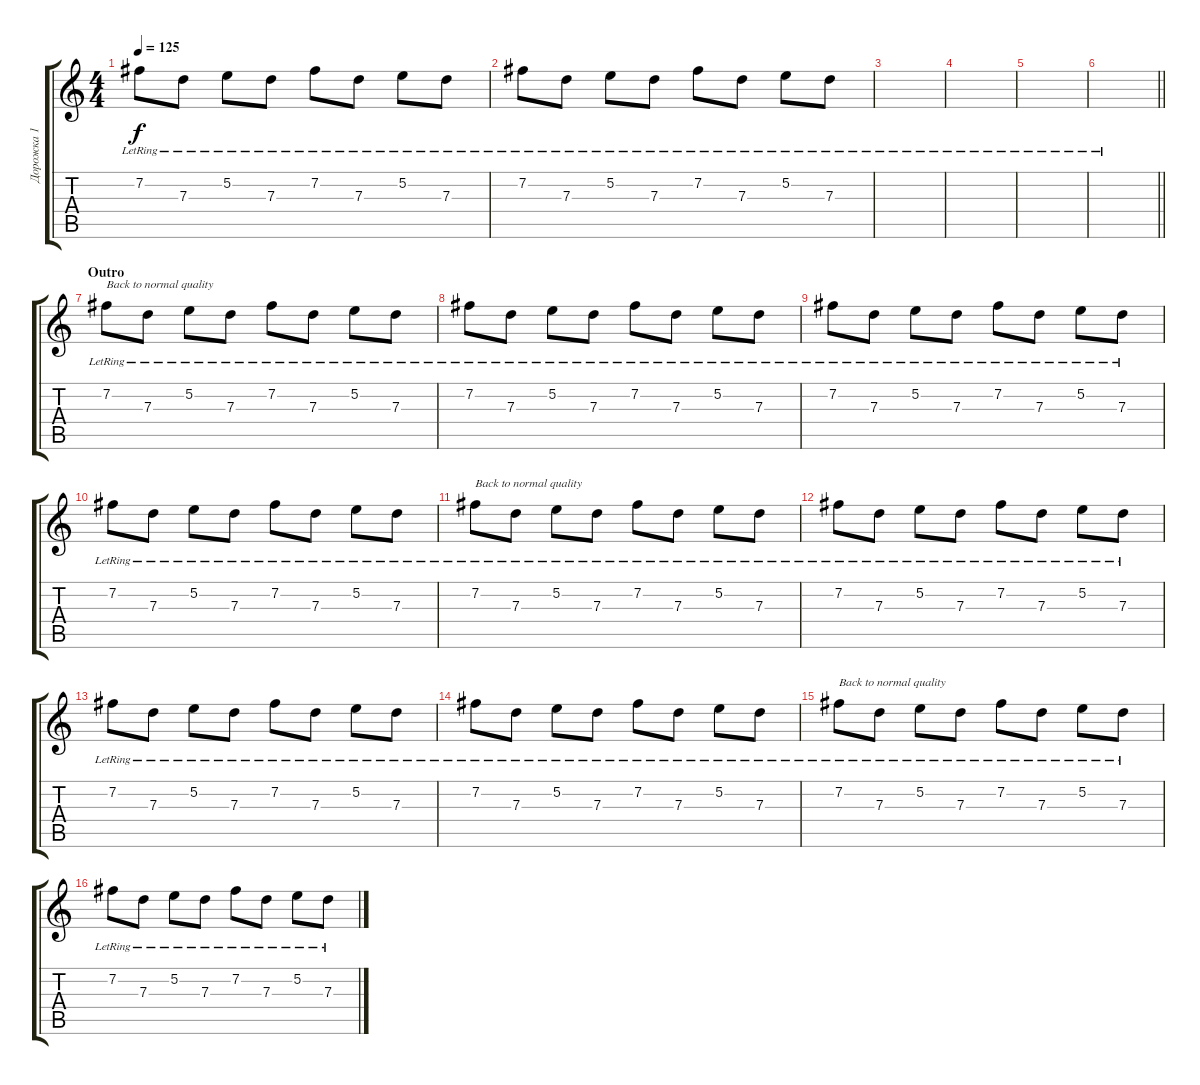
\track ("Дорожка 1" "Дорожка 1") {instrument acousticguitarsteel}
\staff {score tabs}
\tuning (E4 B3 G3 D3 A2 E2) {hide}
\ts (4 4)
\tempo 125
\clef g2
\ks c
7.2{lr}.8{dy f} 7.3{lr}.8 5.2{lr}.8 7.3{lr}.8 7.2{lr}.8 7.3{lr}.8 5.2{lr}.8 7.3{lr}.8 |
7.2{lr}.8 7.3{lr}.8 5.2{lr}.8 7.3{lr}.8 7.2{lr}.8 7.3{lr}.8 5.2{lr}.8 7.3{lr}.8 |
|
|
|
\barLineRight lightlight
|
\section ("" "Outro")
7.2{lr}.8{txt "Back to normal quality"} 7.3{lr}.8 5.2{lr}.8 7.3{lr}.8 7.2{lr}.8 7.3{lr}.8 5.2{lr}.8 7.3{lr}.8 |
7.2{lr}.8 7.3{lr}.8 5.2{lr}.8 7.3{lr}.8 7.2{lr}.8 7.3{lr}.8 5.2{lr}.8 7.3{lr}.8 |
7.2{lr}.8 7.3{lr}.8 5.2{lr}.8 7.3{lr}.8 7.2{lr}.8 7.3{lr}.8 5.2{lr}.8 7.3{lr}.8 |
7.2{lr}.8 7.3{lr}.8 5.2{lr}.8 7.3{lr}.8 7.2{lr}.8 7.3{lr}.8 5.2{lr}.8 7.3{lr}.8 |
7.2{lr}.8{txt "Back to normal quality"} 7.3{lr}.8 5.2{lr}.8 7.3{lr}.8 7.2{lr}.8 7.3{lr}.8 5.2{lr}.8 7.3{lr}.8 |
7.2{lr}.8 7.3{lr}.8 5.2{lr}.8 7.3{lr}.8 7.2{lr}.8 7.3{lr}.8 5.2{lr}.8 7.3{lr}.8 |
7.2{lr}.8 7.3{lr}.8 5.2{lr}.8 7.3{lr}.8 7.2{lr}.8 7.3{lr}.8 5.2{lr}.8 7.3{lr}.8 |
7.2{lr}.8 7.3{lr}.8 5.2{lr}.8 7.3{lr}.8 7.2{lr}.8 7.3{lr}.8 5.2{lr}.8 7.3{lr}.8 |
7.2{lr}.8{txt "Back to normal quality"} 7.3{lr}.8 5.2{lr}.8 7.3{lr}.8 7.2{lr}.8 7.3{lr}.8 5.2{lr}.8 7.3{lr}.8 |
7.2{lr}.8 7.3{lr}.8 5.2{lr}.8 7.3{lr}.8 7.2{lr}.8 7.3{lr}.8 5.2{lr}.8 7.3{lr}.8
